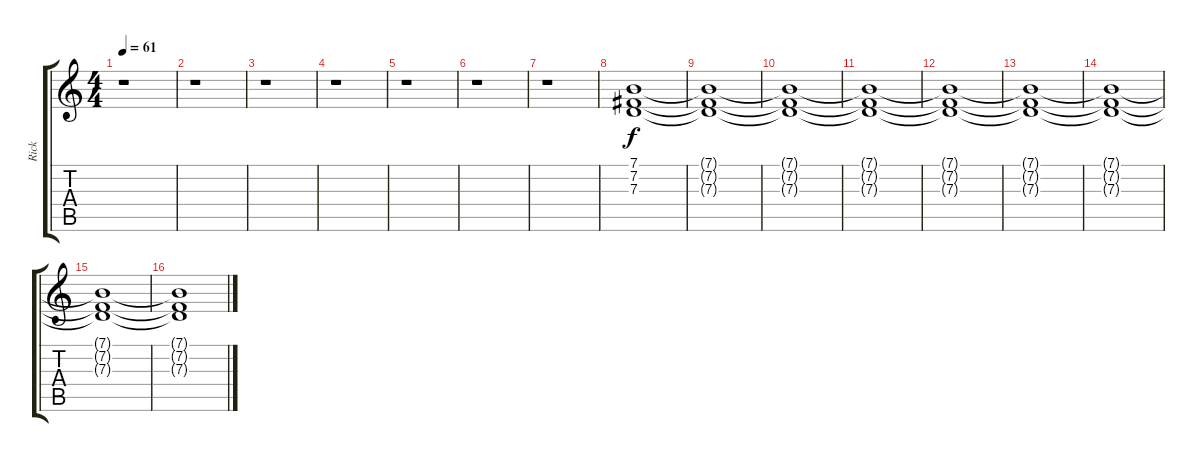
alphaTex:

\track ("Rick" "Rick") {instrument acousticgrandpiano}
\staff {score tabs}
\tuning (E4 B3 G3 D3 A2 E2) {hide}
\ts (4 4)
\tempo 61
\clef g2
\ks c
r.1{dy mf} |
r.1 |
r.1 |
r.1 |
r.1 |
r.1 |
r.1 |
(7.1 7.2 7.3).1{dy f volume 0 instrument synthstrings1} |
(7.1{t} 7.2{t} 7.3{t}).1 |
(7.1{t} 7.2{t} 7.3{t}).1 |
(7.1{t} 7.2{t} 7.3{t}).1 |
(7.1{t} 7.2{t} 7.3{t}).1 |
(7.1{t} 7.2{t} 7.3{t}).1 |
(7.1{t} 7.2{t} 7.3{t}).1 |
(7.1{t} 7.2{t} 7.3{t}).1 |
(7.1{t} 7.2{t} 7.3{t}).1
